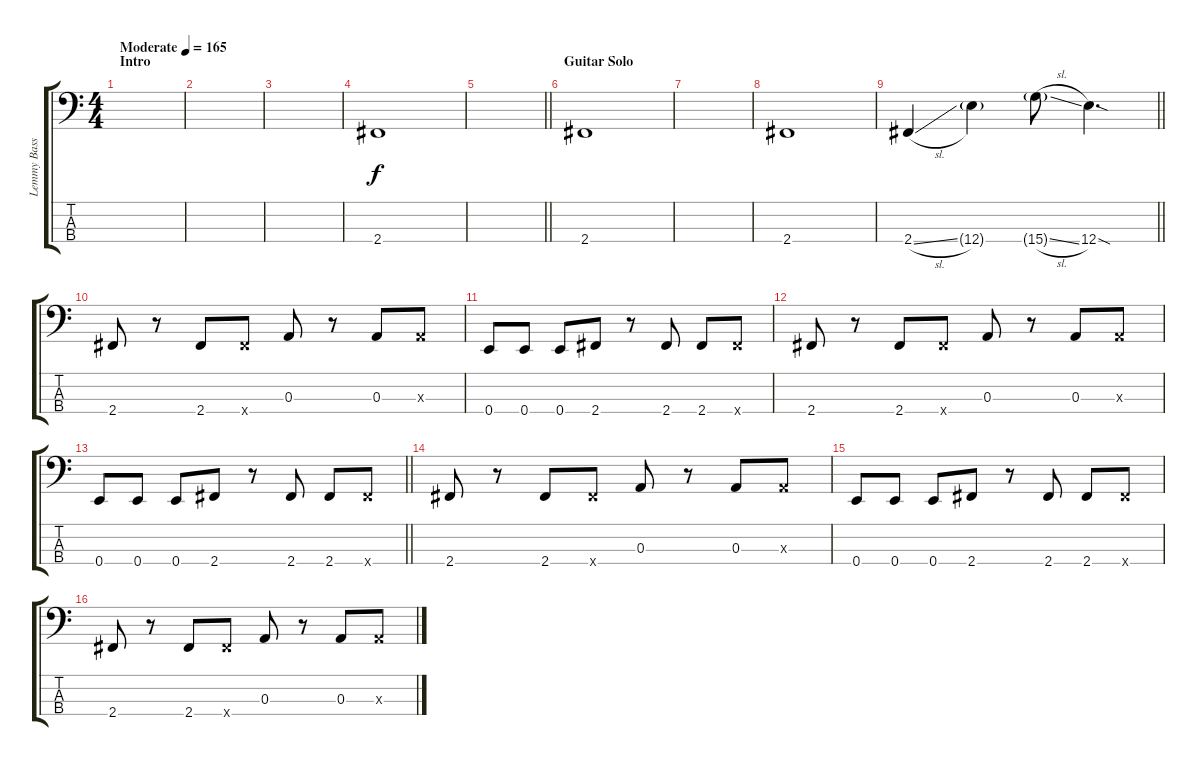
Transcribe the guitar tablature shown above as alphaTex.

\track ("Lemmy Bass" "Lemmy Bass") {instrument electricbassfinger}
\staff {score tabs}
\tuning (G2 D2 A1 E1) {hide}
\ts (4 4)
\section ("" "Intro")
\tempo (165 "Moderate")
\clef f4
\ks c
|
|
|
2.4.1 |
\barLineRight lightlight
|
\section ("" "Guitar Solo")
2.4.1 |
|
2.4.1 |
\barLineRight lightlight
2.4{sl}.4 12.4{g}.4 15.4{sl g}.8 12.4{sod}.4{d} |
2.4.8 r.8 2.4.8 2.4{x}.8 0.3.8 r.8 0.3.8 0.3{x}.8 |
0.4.8 0.4.8 0.4.8 2.4.8 r.8 2.4.8 2.4.8 2.4{x}.8 |
2.4.8 r.8 2.4.8 2.4{x}.8 0.3.8 r.8 0.3.8 0.3{x}.8 |
\barLineRight lightlight
0.4.8 0.4.8 0.4.8 2.4.8 r.8 2.4.8 2.4.8 2.4{x}.8 |
2.4.8 r.8 2.4.8 2.4{x}.8 0.3.8 r.8 0.3.8 0.3{x}.8 |
0.4.8 0.4.8 0.4.8 2.4.8 r.8 2.4.8 2.4.8 2.4{x}.8 |
2.4.8 r.8 2.4.8 2.4{x}.8 0.3.8 r.8 0.3.8 0.3{x}.8
